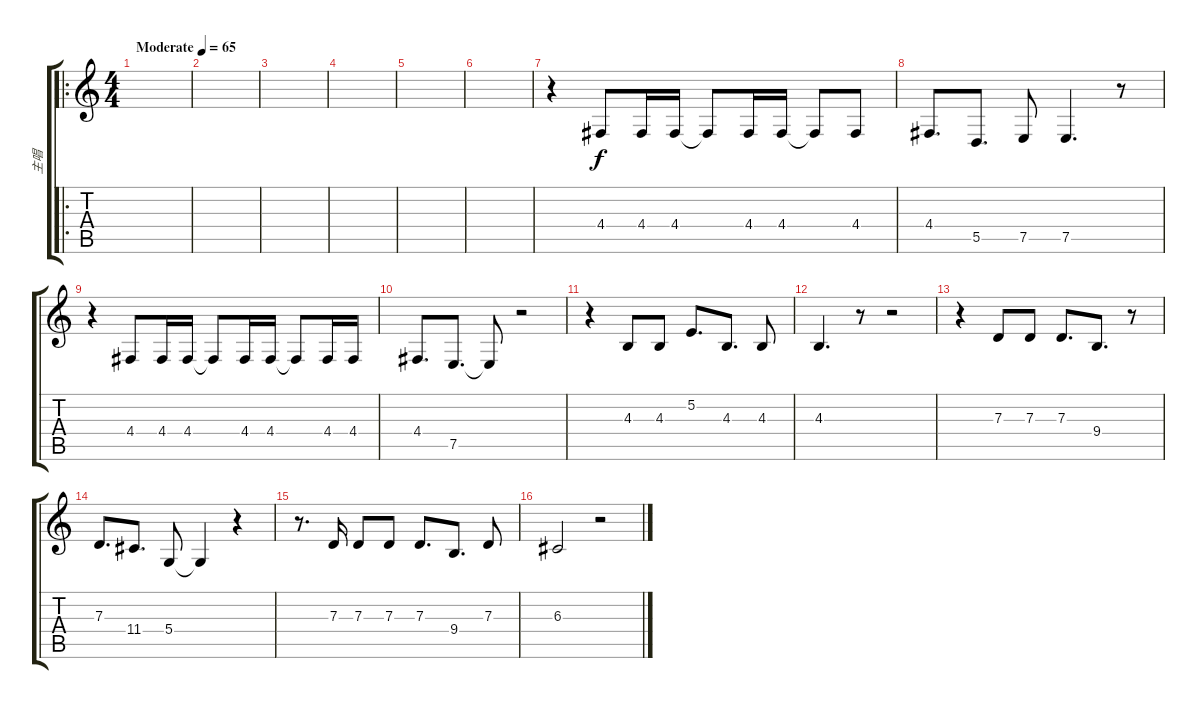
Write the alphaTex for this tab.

\track ("主唱" "主唱") {instrument cello}
\staff {score tabs}
\tuning (E4 B3 G3 D3 A2 E2) {hide}
\ro
\ts (4 4)
\tempo (65 "Moderate")
\clef g2
\ks c
|
|
|
|
|
|
r.4 4.4.8 4.4.16 4.4.16 4.4{t}.8 4.4.16 4.4.16 4.4{t}.8 4.4.8 |
4.4.8{d} 5.5.8{d} 7.5.8 7.5.4{d} r.8 |
r.4 4.4.8 4.4.16 4.4.16 4.4{t}.8 4.4.16 4.4.16 4.4{t}.8 4.4.16 4.4.16 |
4.4.8{d} 7.5.8{d} 7.5{t}.8 r.2 |
r.4 4.3.8 4.3.8 5.2.8{d} 4.3.8{d} 4.3.8 |
4.3.4{d} r.8 r.2 |
r.4 7.3.8 7.3.8 7.3.8{d} 9.4.8{d} r.8 |
7.3.8{d} 11.4.8{d} 5.4.8 5.4{t}.4 r.4 |
r.8{d} 7.3.16 7.3.8 7.3.8 7.3.8{d} 9.4.8{d} 7.3.8 |
6.3.2 r.2
